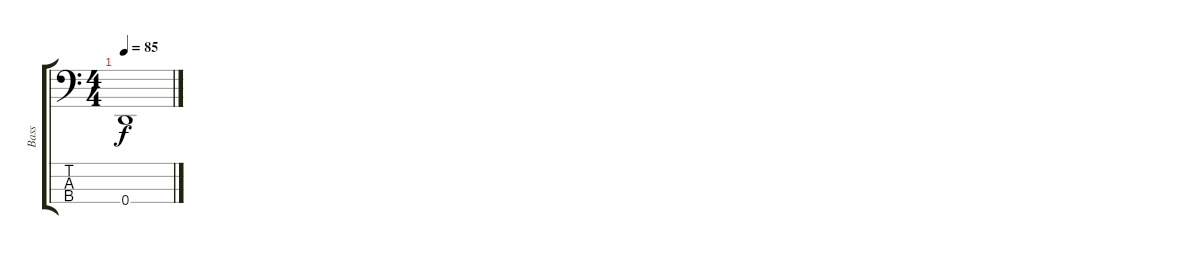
\track ("Bass" "Bass") {instrument electricbasspick}
\staff {score tabs}
\tuning (G2 D2 A1 D1) {hide}
\ts (4 4)
\tempo 85
\clef f4
\ks c
0.4{t}.1{dy f}
